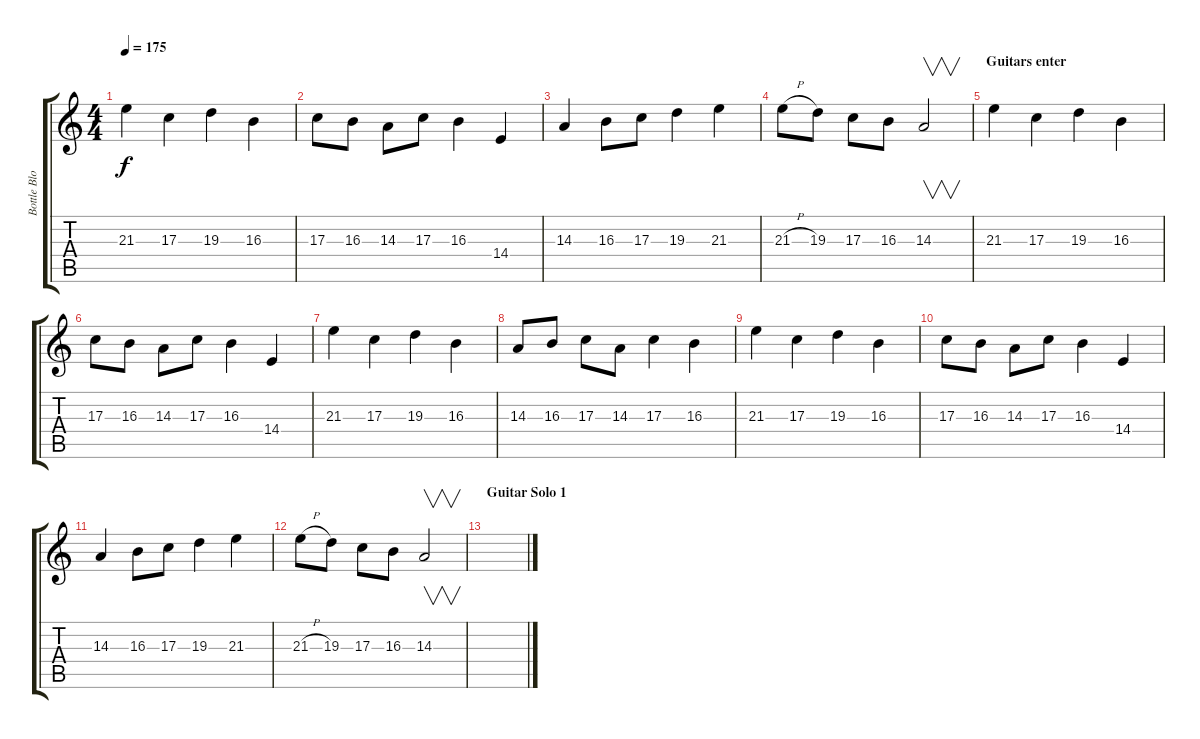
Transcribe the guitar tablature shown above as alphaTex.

\track ("Bottle Blow" "Bottle Blo") {instrument blownbottle}
\staff {score tabs}
\tuning (E4 B3 G3 D3 A2 E2) {hide}
\ts (4 4)
\tempo 175
\clef g2
\ks c
21.3.4{dy f} 17.3.4 19.3.4 16.3.4 |
17.3.8 16.3.8 14.3.8 17.3.8 16.3.4 14.4.4 |
14.3.4 16.3.8 17.3.8 19.3.4 21.3.4 |
21.3{h}.8 19.3.8 17.3.8 16.3.8 14.3.2{v} |
\section ("" "Guitars enter")
21.3.4 17.3.4 19.3.4 16.3.4 |
17.3.8 16.3.8 14.3.8 17.3.8 16.3.4 14.4.4 |
21.3.4 17.3.4 19.3.4 16.3.4 |
14.3.8 16.3.8 17.3.8 14.3.8 17.3.4 16.3.4 |
21.3.4 17.3.4 19.3.4 16.3.4 |
17.3.8 16.3.8 14.3.8 17.3.8 16.3.4 14.4.4 |
14.3.4 16.3.8 17.3.8 19.3.4 21.3.4 |
21.3{h}.8 19.3.8 17.3.8 16.3.8 14.3.2{v} |
\section ("" "Guitar Solo 1")
